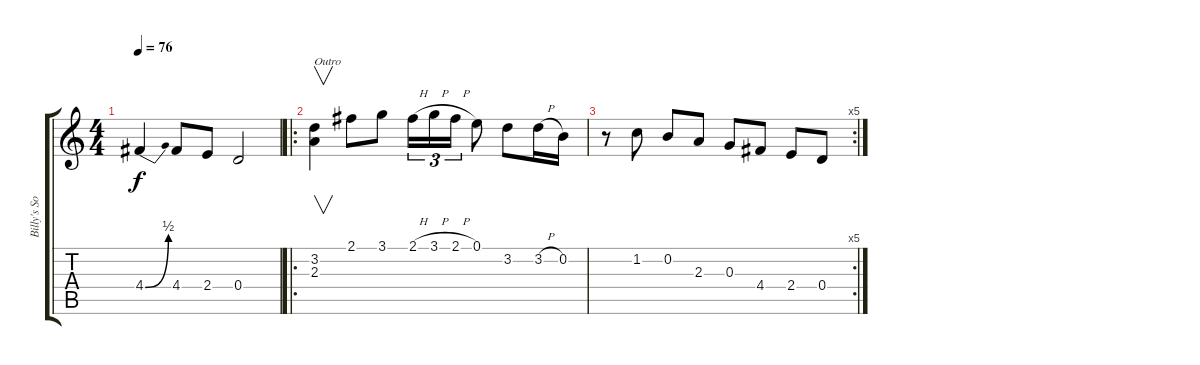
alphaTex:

\track ("Billy's Solo" "Billy's So") {instrument overdrivenguitar}
\staff {score tabs}
\tuning (E4 B3 G3 D3 A2 E2) {hide}
\ts (4 4)
\tempo 76
\clef g2
\ks c
4.4{be (bend 0 0 60 2)}.4{dy f} 4.4.8 2.4.8 0.4.2 |
\ro
(3.2 2.3).4{v txt "Outro"} 2.1.8 3.1.8 2.1{h}.16{tu (3 2)} 3.1{h}.16{tu (3 2)} 2.1{h}.16{tu (3 2)} 0.1.8 3.2.8 3.2{h}.16 0.2.16 |
\rc 5
r.8 1.2.8 0.2.8 2.3.8 0.3.8 4.4.8 2.4.8 0.4.8
